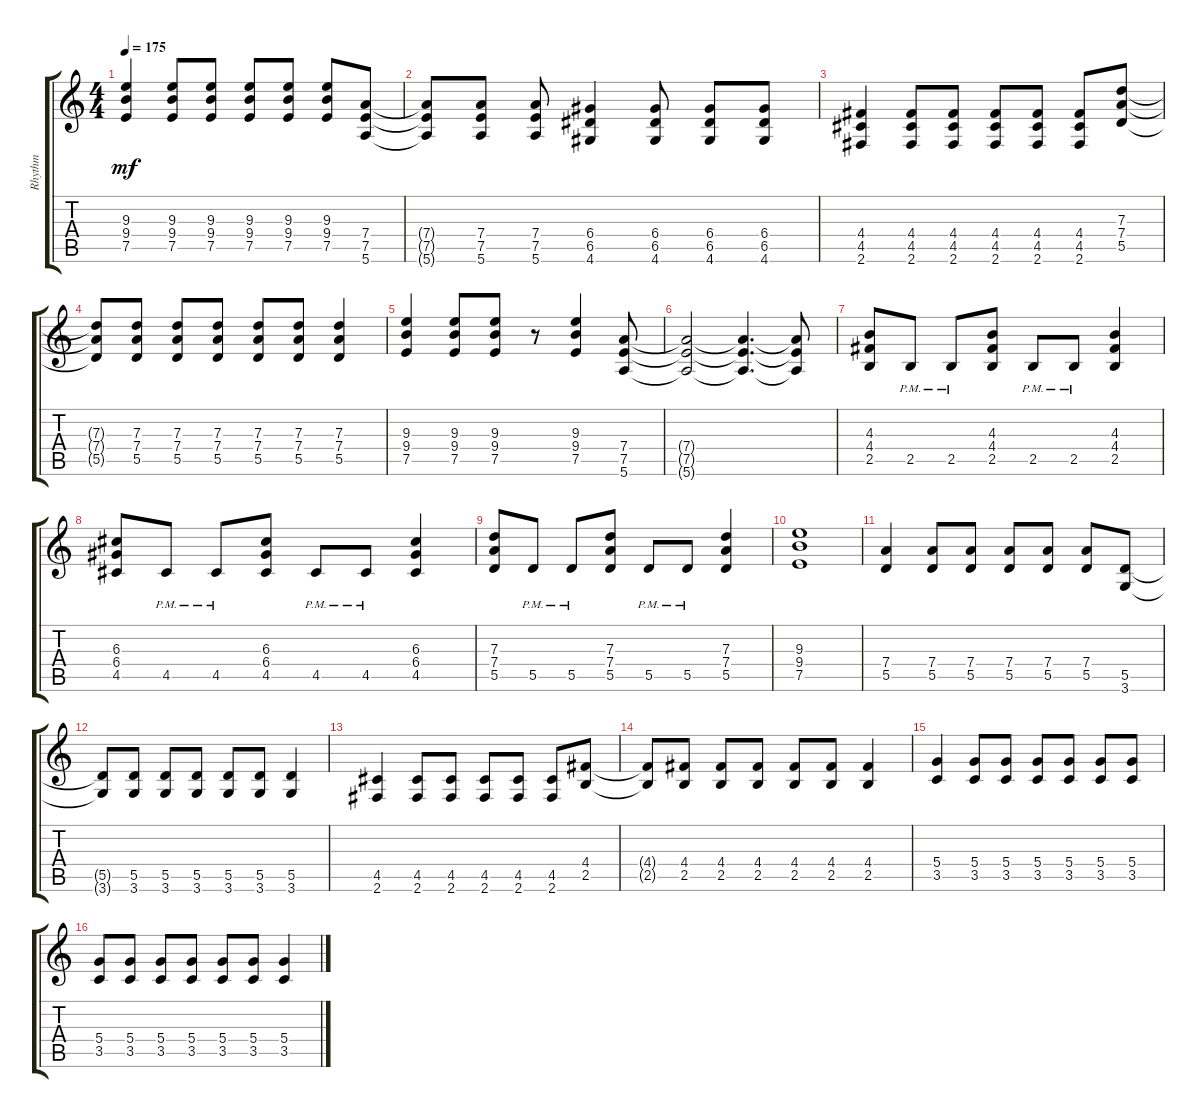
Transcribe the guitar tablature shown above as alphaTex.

\track ("Rhythm" "Rhythm") {instrument overdrivenguitar}
\staff {score tabs}
\tuning (E4 B3 G3 D3 A2 E2) {hide}
\ts (4 4)
\tempo 175
\clef g2
\ks c
(9.3 9.4 7.5).4{dy mf} (9.3 9.4 7.5).8 (9.3 9.4 7.5).8 (9.3 9.4 7.5).8 (9.3 9.4 7.5).8 (9.3 9.4 7.5).8 (7.4 7.5 5.6).8 |
(7.4{t} 7.5{t} 5.6{t}).8 (7.4 7.5 5.6).8 (7.4 7.5 5.6).8 (6.4 6.5 4.6).4 (6.4 6.5 4.6).8 (6.4 6.5 4.6).8 (6.4 6.5 4.6).8 |
(4.4 4.5 2.6).4 (4.4 4.5 2.6).8 (4.4 4.5 2.6).8 (4.4 4.5 2.6).8 (4.4 4.5 2.6).8 (4.4 4.5 2.6).8 (7.3 7.4 5.5).8 |
(7.3{t} 7.4{t} 5.5{t}).8 (7.3 7.4 5.5).8 (7.3 7.4 5.5).8 (7.3 7.4 5.5).8 (7.3 7.4 5.5).8 (7.3 7.4 5.5).8 (7.3 7.4 5.5).4 |
(9.3 9.4 7.5).4 (9.3 9.4 7.5).8 (9.3 9.4 7.5).8 r.8 (9.3 9.4 7.5).4 (7.4 7.5 5.6).8 |
(7.4{t} 7.5{t} 5.6{t}).2 (7.4{t} 7.5{t} 5.6{t}).4{d} (7.4{t} 7.5{t} 5.6{t}).8 |
(4.3 4.4 2.5).8 2.5{pm}.8 2.5{pm}.8 (4.3 4.4 2.5).8 2.5{pm}.8 2.5{pm}.8 (4.3 4.4 2.5).4 |
(6.3 6.4 4.5).8 4.5{pm}.8 4.5{pm}.8 (6.3 6.4 4.5).8 4.5{pm}.8 4.5{pm}.8 (6.3 6.4 4.5).4 |
(7.3 7.4 5.5).8 5.5{pm}.8 5.5{pm}.8 (7.3 7.4 5.5).8 5.5{pm}.8 5.5{pm}.8 (7.3 7.4 5.5).4 |
(9.3 9.4 7.5).1 |
(7.4 5.5).4 (7.4 5.5).8 (7.4 5.5).8 (7.4 5.5).8 (7.4 5.5).8 (7.4 5.5).8 (5.5 3.6).8 |
(5.5{t} 3.6{t}).8 (5.5 3.6).8 (5.5 3.6).8 (5.5 3.6).8 (5.5 3.6).8 (5.5 3.6).8 (5.5 3.6).4 |
(4.5 2.6).4 (4.5 2.6).8 (4.5 2.6).8 (4.5 2.6).8 (4.5 2.6).8 (4.5 2.6).8 (4.4 2.5).8 |
(4.4{t} 2.5{t}).8 (4.4 2.5).8 (4.4 2.5).8 (4.4 2.5).8 (4.4 2.5).8 (4.4 2.5).8 (4.4 2.5).4 |
(5.4 3.5).4 (5.4 3.5).8 (5.4 3.5).8 (5.4 3.5).8 (5.4 3.5).8 (5.4 3.5).8 (5.4 3.5).8 |
(5.4 3.5).8 (5.4 3.5).8 (5.4 3.5).8 (5.4 3.5).8 (5.4 3.5).8 (5.4 3.5).8 (5.4 3.5).4
